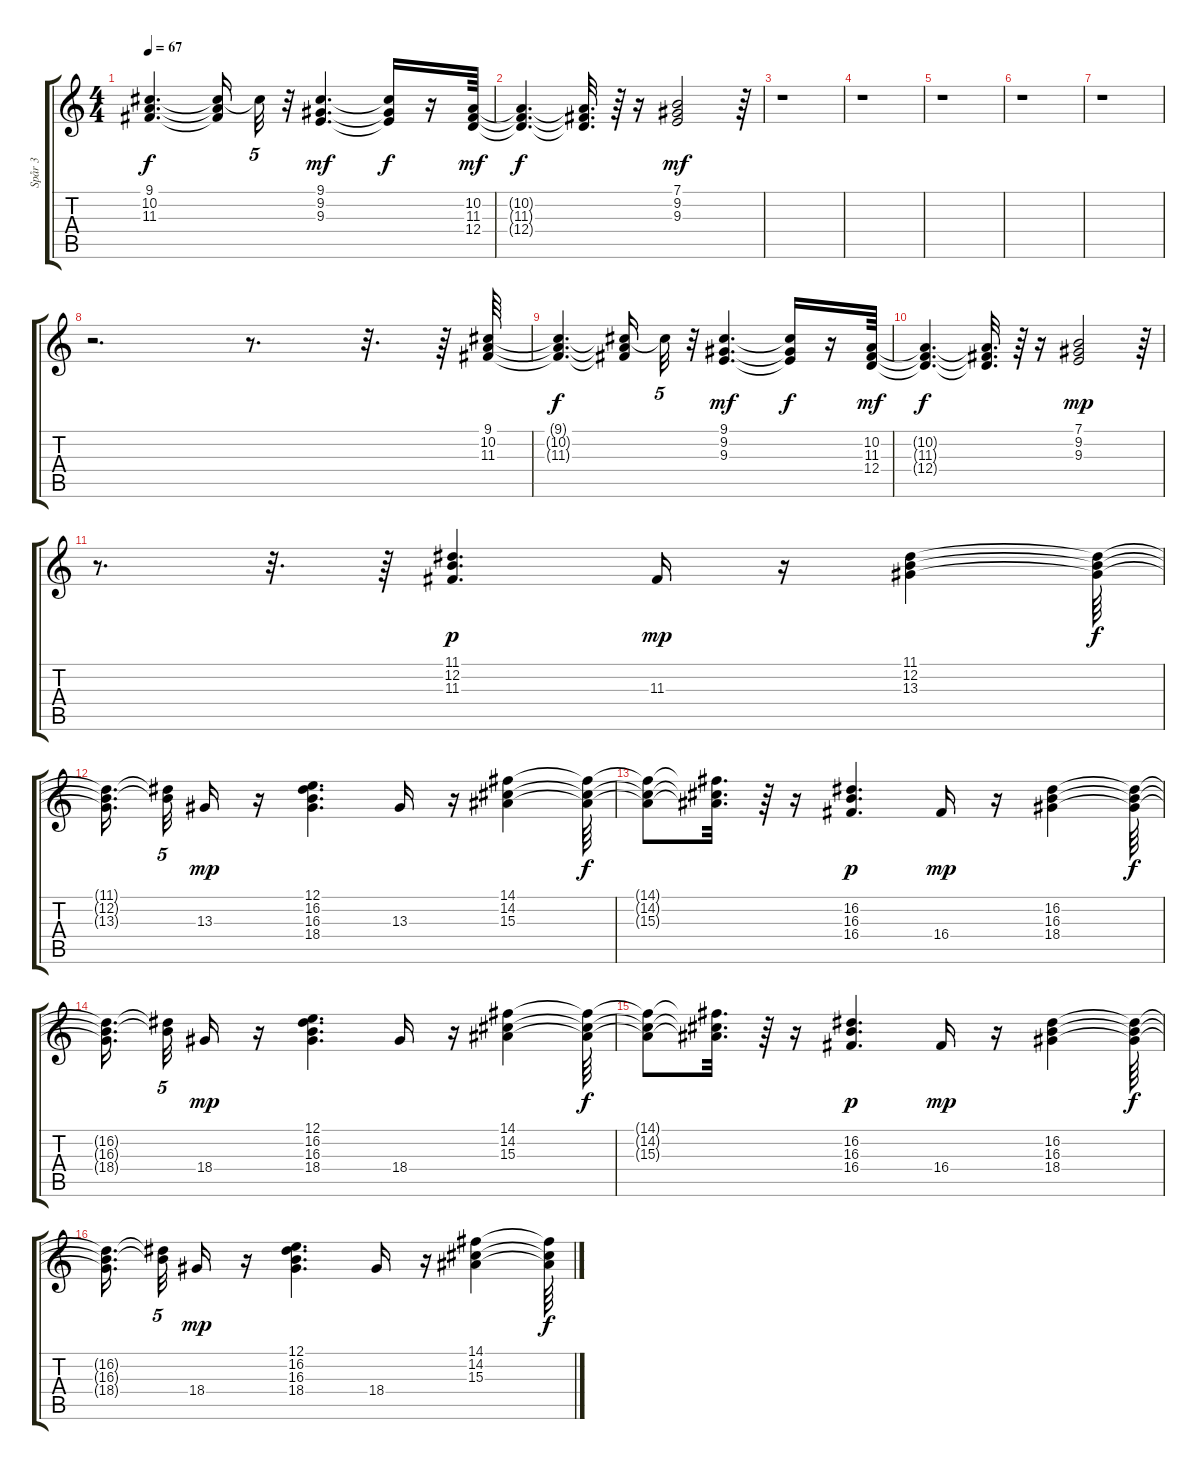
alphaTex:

\track ("Spår 3" "Spår 3") {instrument electricpiano2}
\staff {score tabs}
\tuning (E4 B3 G3 D3 A2 E2) {hide}
\ts (4 4)
\tempo 67
\clef g2
\ks c
(9.1{t} 10.2{t} 11.3{t}).4{d dy f} (9.1{t} 10.2{t} 11.3{t}).16 9.1{t}.32{tu (5 4)} r.32 (9.1 9.2 9.3).4{d dy mf} (9.1{t} 9.2{t} 9.3{t}).16{dy f} r.16 (10.2 11.3 12.4).64{dy mf} |
(10.2{t} 11.3{t} 12.4{t}).4{d dy f} (10.2{t} 11.3{t} 12.4{t}).32{d} r.64 r.16 (7.1 9.2 9.3).2{dy mf} r.64 |
r.1 |
r.1 |
r.1 |
r.1 |
r.1 |
r.2{d} r.8{d} r.32{d} r.64 (9.1 10.2 11.3).64 |
(9.1{t} 10.2{t} 11.3{t}).4{d dy f} (9.1{t} 10.2{t} 11.3{t}).16 9.1{t}.32{tu (5 4)} r.32 (9.1 9.2 9.3).4{d dy mf} (9.1{t} 9.2{t} 9.3{t}).16{dy f} r.16 (10.2 11.3 12.4).64{dy mf} |
(10.2{t} 11.3{t} 12.4{t}).4{d dy f} (10.2{t} 11.3{t} 12.4{t}).32{d} r.64 r.16 (7.1 9.2 9.3).2{dy mp} r.64 |
r.8{d} r.32{d} r.64 (11.1 12.2 11.3).4{d dy p} 11.3.16{dy mp} r.16 (11.1 12.2 13.3).4 (11.1{t} 12.2{t} 13.3{t}).64{dy f} |
(11.1{t} 12.2{t} 13.3{t}).16{d} (11.1{t} 12.2{t}).32{tu (5 4)} 13.3.16{dy mp} r.16 (12.1 16.2 16.3 18.4).4{d} 13.3.16 r.16 (14.1 14.2 15.3).4 (14.1{t} 14.2{t} 15.3{t}).64{dy f} |
(14.1{t} 14.2{t} 15.3{t}).8 (14.1{t} 14.2{t} 15.3{t}).32{d} r.64 r.16 (16.2 16.3 16.4).4{d dy p} 16.4.16{dy mp} r.16 (16.2 16.3 18.4).4 (16.2{t} 16.3{t} 18.4{t}).64{dy f} |
(16.2{t} 16.3{t} 18.4{t}).16{d} (16.2{t} 16.3{t}).32{tu (5 4)} 18.4.16{dy mp} r.16 (12.1 16.2 16.3 18.4).4{d} 18.4.16 r.16 (14.1 14.2 15.3).4 (14.1{t} 14.2{t} 15.3{t}).64{dy f} |
(14.1{t} 14.2{t} 15.3{t}).8 (14.1{t} 14.2{t} 15.3{t}).32{d} r.64 r.16 (16.2 16.3 16.4).4{d dy p} 16.4.16{dy mp} r.16 (16.2 16.3 18.4).4 (16.2{t} 16.3{t} 18.4{t}).64{dy f} |
(16.2{t} 16.3{t} 18.4{t}).16{d} (16.2{t} 16.3{t}).32{tu (5 4)} 18.4.16{dy mp} r.16 (12.1 16.2 16.3 18.4).4{d} 18.4.16 r.16 (14.1 14.2 15.3).4 (14.1{t} 14.2{t} 15.3{t}).64{dy f}
